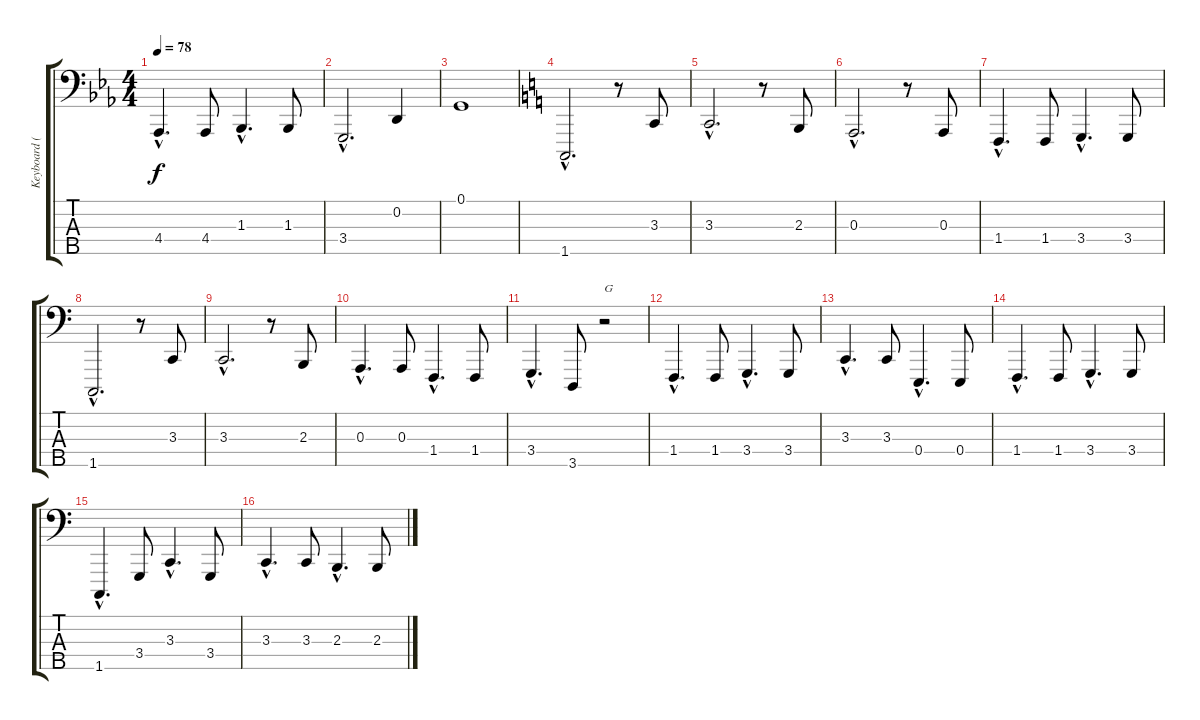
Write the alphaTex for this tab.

\track ("Keyboard (L)" "Keyboard (") {instrument acousticgrandpiano}
\staff {score tabs}
\tuning (G2 D2 A1 E1 B0) {hide}
\ts (4 4)
\tempo 78
\clef f4
\ks eb
4.4{hac}.4{d dy f} 4.4.8 1.3{hac}.4{d} 1.3.8 |
3.4{hac}.2{d} 0.2.4 |
0.1.1 |
\ks c
1.5{hac}.2{d} r.8 3.3.8 |
3.3{hac}.2{d} r.8 2.3.8 |
0.3{hac}.2{d} r.8 0.3.8 |
1.4{hac}.4{d} 1.4.8 3.4{hac}.4{d} 3.4.8 |
1.5{hac}.2{d} r.8 3.3.8 |
3.3{hac}.2{d} r.8 2.3.8 |
0.3{hac}.4{d} 0.3.8 1.4{hac}.4{d} 1.4.8 |
3.4{hac}.4{d} 3.5.8 r.2{txt "G"} |
1.4{hac}.4{d} 1.4.8 3.4{hac}.4{d} 3.4.8 |
3.3{hac}.4{d} 3.3.8 0.4{hac}.4{d} 0.4.8 |
1.4{hac}.4{d} 1.4.8 3.4{hac}.4{d} 3.4.8 |
1.5{hac}.4{d} 3.4.8 3.3{hac}.4{d} 3.4.8 |
3.3{hac}.4{d} 3.3.8 2.3{hac}.4{d} 2.3.8
